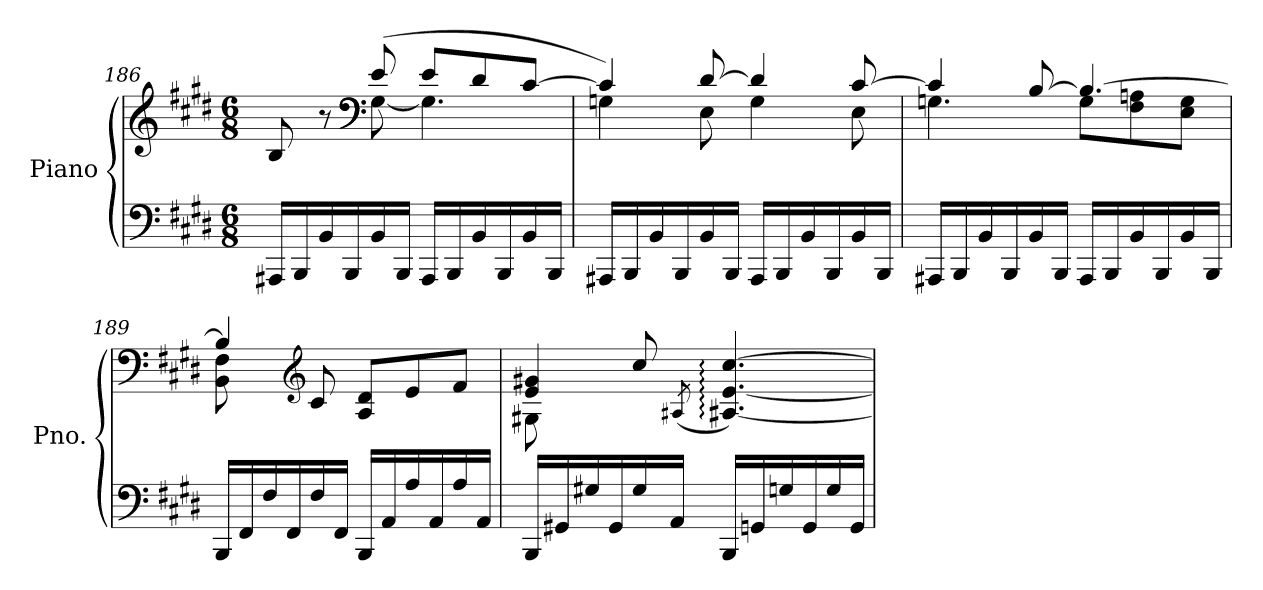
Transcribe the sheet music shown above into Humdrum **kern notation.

**kern	**kern
*part1	*part1
*staff2	*staff1
*I"Piano	*
*I'Pno.	*
!!LO:LB:g=z
*clefF4	*clefG2
*k[f#c#g#d#]	*k[f#c#g#d#]
*M6/8	*M6/8
=186	=186
*	*^
16AAA#X/LL	8B/	4ryy
16BBB/	.	.
16BB/	8r	.
16BBB/	.	.
*	*clefF4	*
16BB/	(8e/	[8G#\
16BBB/JJ	.	.
16AAA#/LL	8e/L	4.G#\]
16BBB/	.	.
16BB/	8d#/	.
16BBB/	.	.
16BB/	[8c#/J	.
16BBB/JJ	.	.
=187	=187	=187
16AAA#X/LL	4c#/])	4Gn\
16BBB/	.	.
16BB/	.	.
16BBB/	.	.
16BB/	[8d#/	8E\
16BBB/JJ	.	.
16AAA#/LL	4d#/]	4G\
16BBB/	.	.
16BB/	.	.
16BBB/	.	.
16BB/	[8c#/	8E\
16BBB/JJ	.	.
=188	=188	=188
16AAA#X/LL	4c#/]	4.Gn\
16BBB/	.	.
16BB/	.	.
16BBB/	.	.
16BB/	[8B/	.
16BBB/JJ	.	.
16AAA#/LL	4.B/_	8G\L
16BBB/	.	.
16BB/	.	8F#\ 8An\
16BBB/	.	.
16BB/	.	8E\ 8G\J
16BBB/JJ	.	.
=189	=189	=189
16BBB/LL	4B/]	8BB\ 8F#\
16FF#/	.	.
16F#/	.	2ryy
16FF#/	.	.
*	*clefG2	*
16F#/	8c#/	.
16FF#/JJ	.	.
16BBB/LL	8A/ 8d#/L	.
16AA/	.	.
16A/	8e/	.
16AA/	.	.
16A/	8f#/J	8ryy
16AA/JJ	.	.
!!LO:LB:g=z	!!
=190	=190	=190
16BBB/LL	4e/ 4g#X/	8G#X\
16GG#X/	.	.
16G#X/	.	2ryy
16GG#/	.	.
16G#/	8cc#/	.
16AA/JJ	.	.
.	(>8qA#X/	.
16BBB/LL	[4.A#/: [4.e/: [4.cc#/:)	.
16GGn/	.	.
16Gn/	.	.
16GG/	.	.
16G/	.	8ryy
16GG/JJ	.	.
*	*v	*v
=	=
*-	*-
